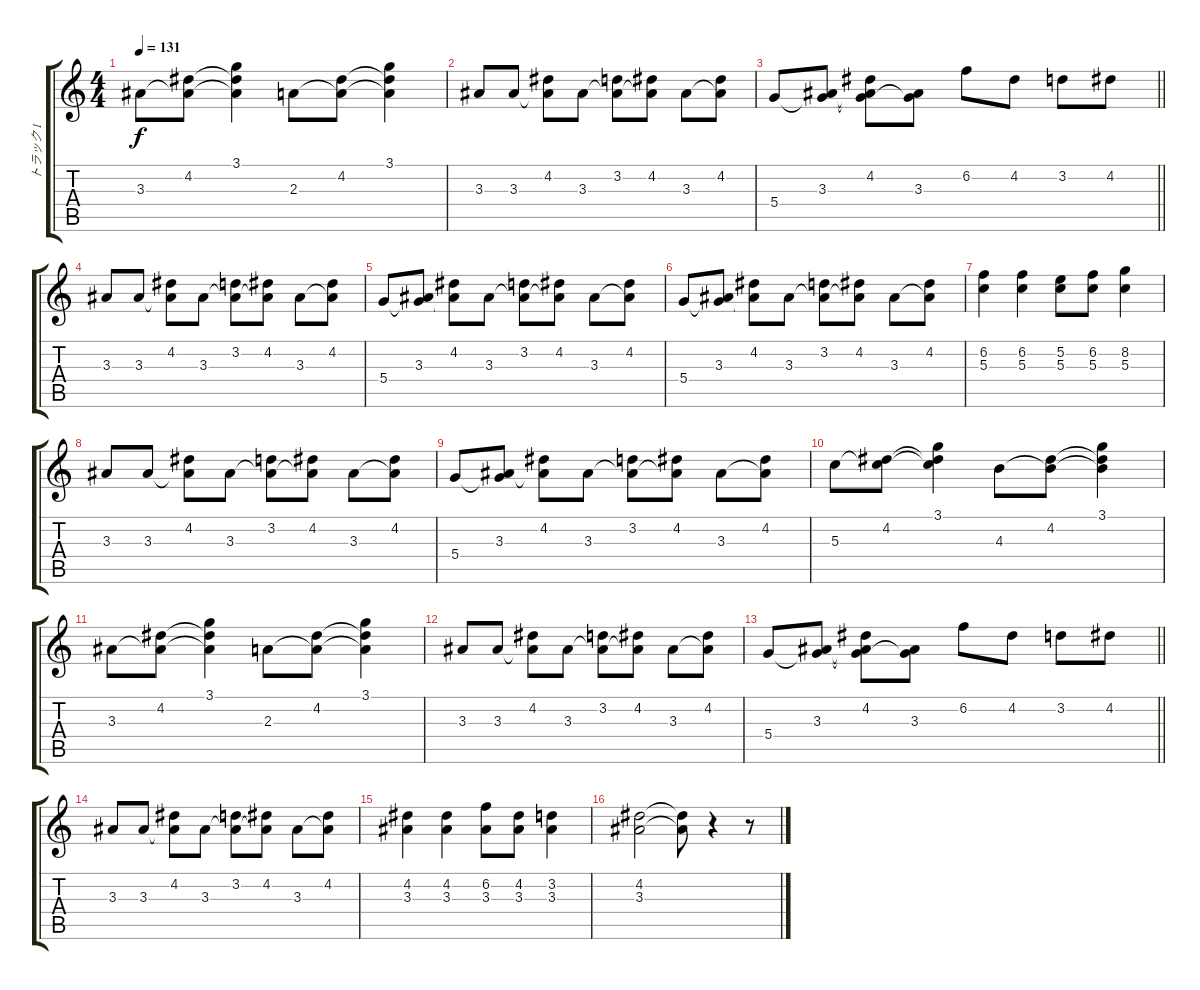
\track ("トラック 1" "トラック 1") {instrument electricguitarjazz}
\staff {score tabs}
\tuning (E4 B3 G3 D3 A2 E2) {hide}
\ts (4 4)
\tempo 131
\clef g2
\ks c
3.3.8{dy f} (4.2 3.3{t}).8 (3.1 4.2{t} 3.3{t}).4 2.3.8 (4.2 2.3{t}).8 (3.1 4.2{t} 2.3{t}).4 |
3.3.8 3.3.8 (4.2 3.3{t}).8 3.3.8 (3.2 3.3{t}).8 (4.2 3.3{t}).8 3.3.8 (4.2 3.3{t}).8 |
\barLineRight lightlight
5.4.8 (3.3 5.4{t}).8 (4.2 3.3{t} 5.4{t}).8 (3.3 5.4{t}).8 6.2.8 4.2.8 3.2.8 4.2.8 |
3.3.8 3.3.8 (4.2 3.3{t}).8 3.3.8 (3.2 3.3{t}).8 (4.2 3.3{t}).8 3.3.8 (4.2 3.3{t}).8 |
5.4.8 (3.3 5.4{t}).8 (4.2 3.3{t}).8 3.3.8 (3.2 3.3{t}).8 (4.2 3.3{t}).8 3.3.8 (4.2 3.3{t}).8 |
5.4.8 (3.3 5.4{t}).8 (4.2 3.3{t}).8 3.3.8 (3.2 3.3{t}).8 (4.2 3.3{t}).8 3.3.8 (4.2 3.3{t}).8 |
(6.2 5.3).4 (6.2 5.3).4 (5.2 5.3).8 (6.2 5.3).8 (8.2 5.3).4 |
3.3.8 3.3.8 (4.2 3.3{t}).8 3.3.8 (3.2 3.3{t}).8 (4.2 3.3{t}).8 3.3.8 (4.2 3.3{t}).8 |
5.4.8 (3.3 5.4{t}).8 (4.2 3.3{t}).8 3.3.8 (3.2 3.3{t}).8 (4.2 3.3{t}).8 3.3.8 (4.2 3.3{t}).8 |
5.3.8 (4.2 5.3{t}).8 (3.1 4.2{t} 5.3{t}).4 4.3.8 (4.2 4.3{t}).8 (3.1 4.2{t} 4.3{t}).4 |
3.3.8 (4.2 3.3{t}).8 (3.1 4.2{t} 3.3{t}).4 2.3.8 (4.2 2.3{t}).8 (3.1 4.2{t} 2.3{t}).4 |
3.3.8 3.3.8 (4.2 3.3{t}).8 3.3.8 (3.2 3.3{t}).8 (4.2 3.3{t}).8 3.3.8 (4.2 3.3{t}).8 |
\barLineRight lightlight
5.4.8 (3.3 5.4{t}).8 (4.2 3.3{t} 5.4{t}).8 (3.3 5.4{t}).8 6.2.8 4.2.8 3.2.8 4.2.8 |
3.3.8 3.3.8 (4.2 3.3{t}).8 3.3.8 (3.2 3.3{t}).8 (4.2 3.3{t}).8 3.3.8 (4.2 3.3{t}).8 |
(4.2 3.3).4 (4.2 3.3).4 (6.2 3.3).8 (4.2 3.3).8 (3.2 3.3).4 |
(4.2 3.3).2 (4.2{t} 3.3{t}).8 r.4 r.8
